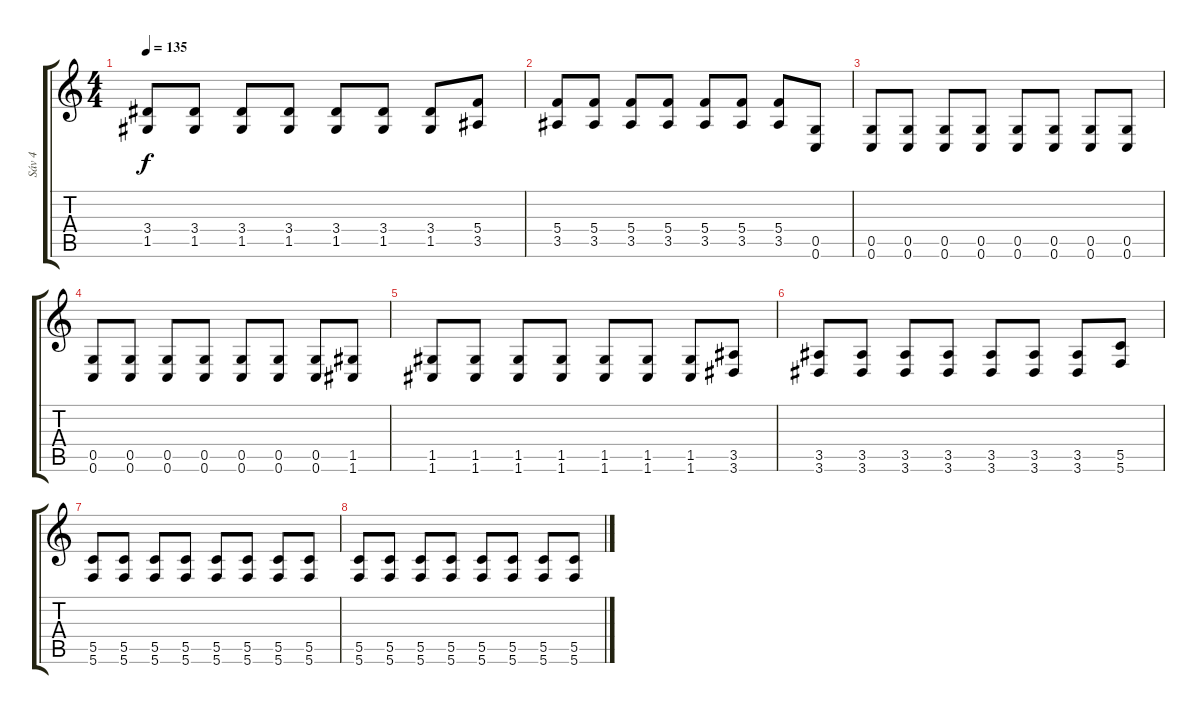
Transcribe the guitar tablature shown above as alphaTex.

\track ("Sáv 4" "Sáv 4") {instrument overdrivenguitar}
\staff {score tabs}
\tuning (D4 A3 F3 C3 G2 C2) {hide}
\ts (4 4)
\tempo 135
\clef g2
\ks c
(3.4 1.5).8{dy f} (3.4 1.5).8 (3.4 1.5).8 (3.4 1.5).8 (3.4 1.5).8 (3.4 1.5).8 (3.4 1.5).8 (5.4 3.5).8 |
(5.4 3.5).8 (5.4 3.5).8 (5.4 3.5).8 (5.4 3.5).8 (5.4 3.5).8 (5.4 3.5).8 (5.4 3.5).8 (0.5 0.6).8 |
(0.5 0.6).8 (0.5 0.6).8 (0.5 0.6).8 (0.5 0.6).8 (0.5 0.6).8 (0.5 0.6).8 (0.5 0.6).8 (0.5 0.6).8 |
(0.5 0.6).8 (0.5 0.6).8 (0.5 0.6).8 (0.5 0.6).8 (0.5 0.6).8 (0.5 0.6).8 (0.5 0.6).8 (1.5 1.6).8 |
(1.5 1.6).8 (1.5 1.6).8 (1.5 1.6).8 (1.5 1.6).8 (1.5 1.6).8 (1.5 1.6).8 (1.5 1.6).8 (3.5 3.6).8 |
(3.5 3.6).8 (3.5 3.6).8 (3.5 3.6).8 (3.5 3.6).8 (3.5 3.6).8 (3.5 3.6).8 (3.5 3.6).8 (5.5 5.6).8 |
(5.5 5.6).8 (5.5 5.6).8 (5.5 5.6).8 (5.5 5.6).8 (5.5 5.6).8 (5.5 5.6).8 (5.5 5.6).8 (5.5 5.6).8 |
(5.5 5.6).8 (5.5 5.6).8 (5.5 5.6).8 (5.5 5.6).8 (5.5 5.6).8 (5.5 5.6).8 (5.5 5.6).8 (5.5 5.6).8
